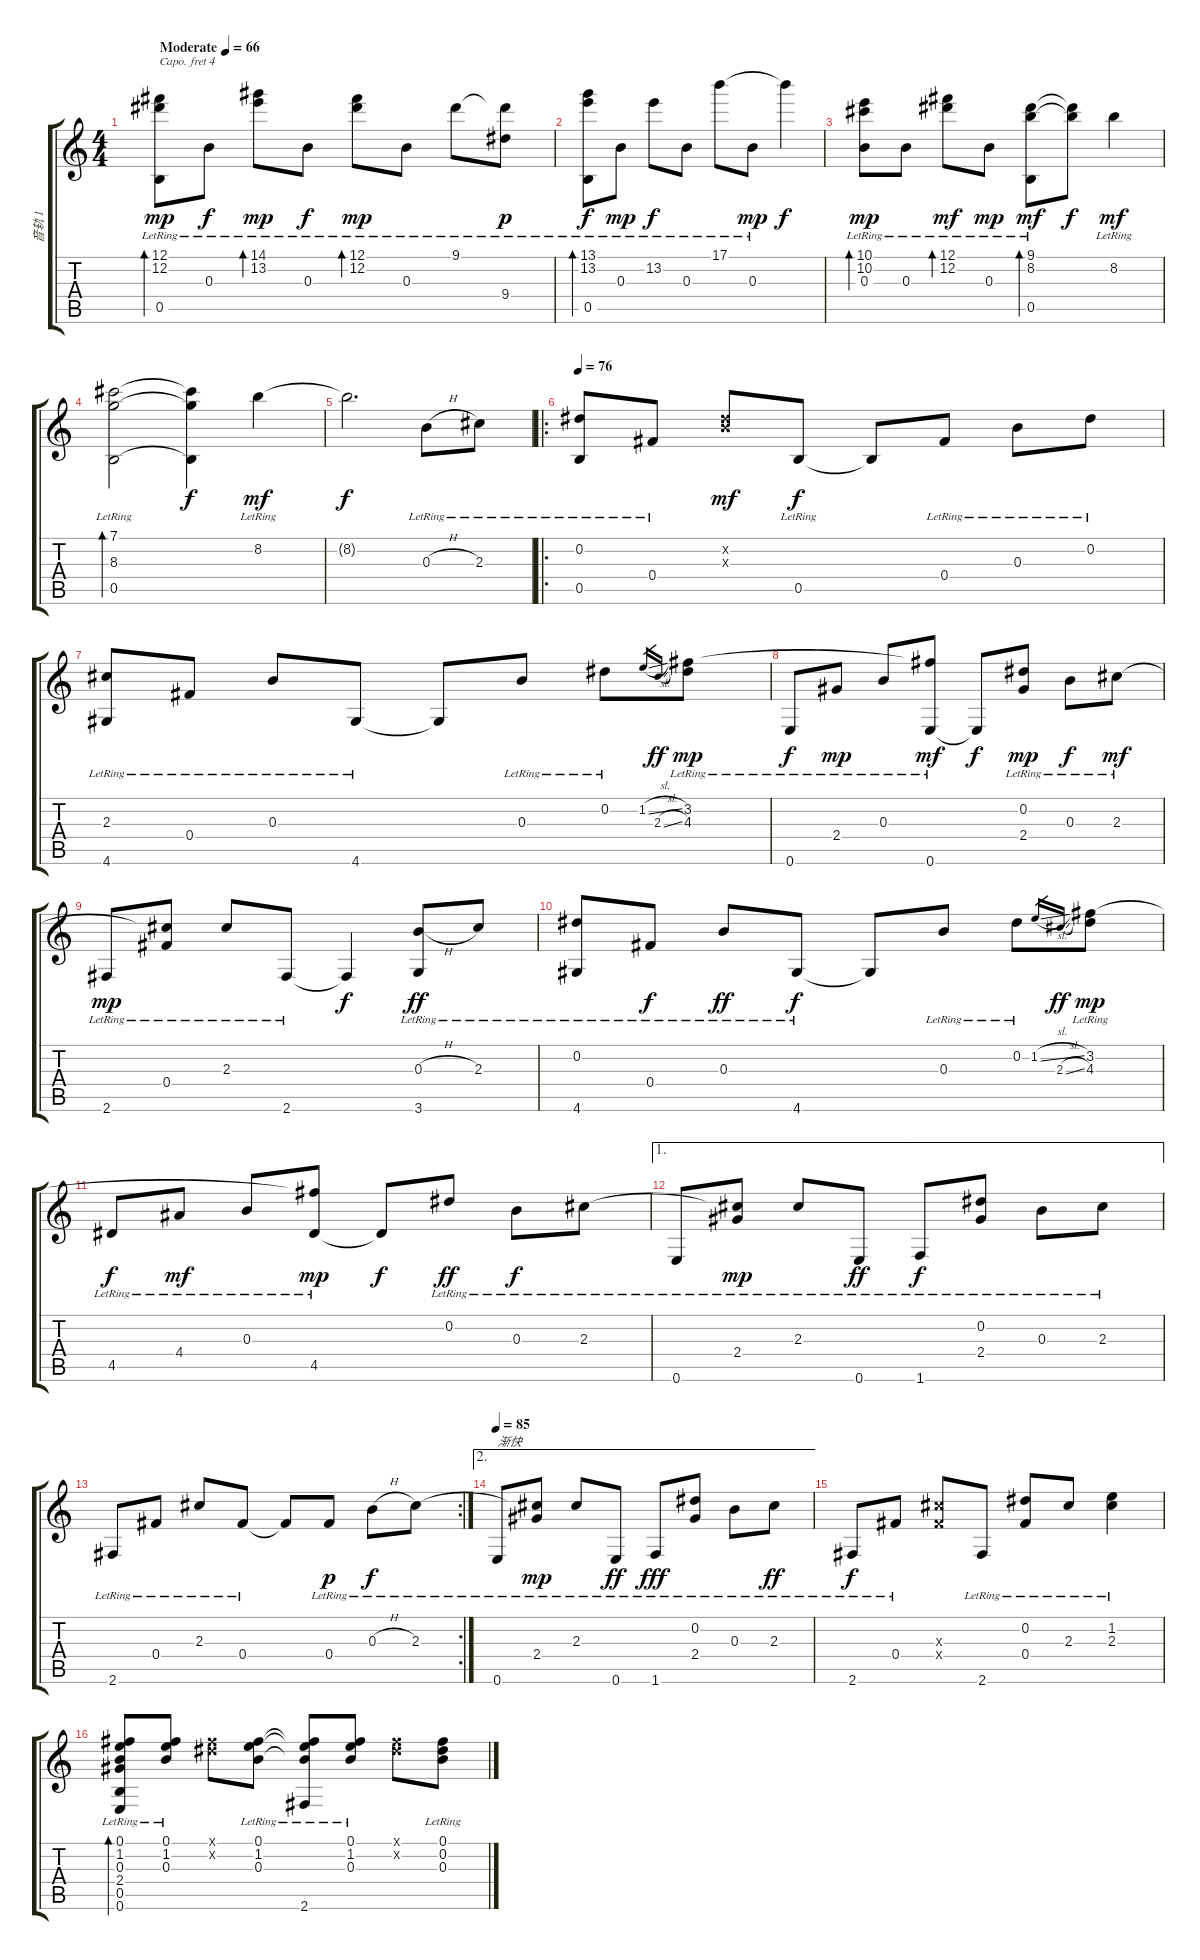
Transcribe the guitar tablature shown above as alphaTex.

\track ("音轨 1" "音轨 1") {instrument acousticguitarnylon}
\staff {score tabs}
\capo 4
\tuning (D4 B3 G3 D3 G2 C2) {hide}
\ts (4 4)
\tempo (66 "Moderate")
\clef g2
\ks c
(12.1{lr} 12.2{lr} 0.5{lr}).8{bd 240 dy mp instrument acousticguitarnylon} 0.3{lr}.8{dy f} (14.1{lr} 13.2{lr}).8{bd 480 dy mp} 0.3{lr}.8{dy f} (12.1{lr} 12.2{lr}).8{bd 480 dy mp} 0.3{lr}.8 9.1{lr}.8 (9.1{t} 9.4{lr}).8{dy p} |
(13.1{lr} 13.2{lr} 0.5{lr}).8{bd 240 dy f} 0.3{lr}.8{dy mp} 13.2{lr}.8{dy f} 0.3{lr}.8 17.1{lr}.8 0.3{lr}.8{dy mp} 17.1{t}.4{dy f} |
(10.1{lr} 10.2{lr} 0.3{lr}).8{bd 240 dy mp} 0.3{lr}.8 (12.1{lr} 12.2{lr}).8{bd 240 dy mf} 0.3{lr}.8{dy mp} (9.1{lr} 8.2{lr} 0.5{lr}).8{bd 240 dy mf} (9.1{t} 8.2{t}).8{dy f} 8.2{lr}.4{dy mf} |
(7.1{lr} 8.3{lr} 0.5{lr}).2{bd 480} (7.1{t} 8.3{t} 0.5{t}).4{dy f} 8.2{lr}.4{dy mf} |
8.2{t}.2{d dy f} 0.3{h lr}.8 2.3{lr}.8 |
\ro
\tempo 76
(0.2{lr} 0.5{lr}).8 0.4{lr}.8 (0.2{x} 0.3{x}).8{dy mf} 0.5{lr}.8{dy f} 0.5{t}.8 0.4{lr}.8 0.3{lr}.8 0.2{lr}.8 |
(2.3{lr} 4.6{lr}).8 0.4{lr}.8 0.3{lr}.8 4.6{lr}.8 4.6{t}.8 0.3{lr}.8 0.2{lr}.8 1.2{sl}.16{gr} 2.3{sl}.16{gr dy ff} (3.2{lr} 4.3).8{dy mp} |
0.6{lr}.8{dy f} 2.4{lr}.8{dy mp} 0.3{lr}.8 (3.2{t} 0.6{lr}).8{dy mf} 0.6{t}.8{dy f} (0.2{lr} 2.4).8{dy mp} 0.3{lr}.8{dy f} 2.3{lr}.8{dy mf} |
2.6{lr}.8{dy mp} (2.3{t} 0.4{lr}).8 2.3{lr}.8 2.6{lr}.8 2.6{t}.4{dy f} (0.3{h lr} 3.6{lr}).8{dy ff} 2.3{lr}.8 |
(0.2{lr} 4.6{lr}).8 0.4{lr}.8{dy f} 0.3{lr}.8{dy ff} 4.6{lr}.8{dy f} 4.6{t}.8 0.3{lr}.8 0.2{lr}.8 1.2{sl}.16{gr} 2.3{sl}.16{gr dy ff} (3.2{lr} 4.3{lr}).8{dy mp} |
4.5{lr}.8{dy f} 4.4{lr}.8{dy mf} 0.3{lr}.8 (3.2{t} 4.5{lr}).8{dy mp} 4.5{t}.8{dy f} 0.2{lr}.8{dy ff} 0.3{lr}.8{dy f} 2.3{lr}.8 |
\ae 1
0.6{lr}.8 (2.3{t} 2.4{lr}).8{dy mp} 2.3{lr}.8 0.6{lr}.8{dy ff} 1.6{lr}.8{dy f} (0.2{lr} 2.4{lr}).8 0.3{lr}.8 2.3{lr}.8 |
\rc 2
2.6{lr}.8 0.4{lr}.8 2.3{lr}.8 0.4{lr}.8 0.4{t}.8 0.4{lr}.8{dy p} 0.3{h lr}.8{dy f} 2.3{lr}.8 |
\ae 2
\tempo 85
0.6{lr}.8{txt "渐快"} (2.3{t} 2.4{lr}).8{dy mp} 2.3{lr}.8 0.6{lr}.8{dy ff} 1.6{lr}.8{dy fff} (0.2{lr} 2.4{lr}).8 0.3{lr}.8 2.3{lr}.8{dy ff} |
2.6{lr}.8{dy f} 0.4{lr}.8 (2.3{x} 0.4{x}).8 2.6{lr}.8 (0.2{lr} 0.4{lr}).8 2.3{lr}.8 (1.2{lr} 2.3{lr}).4 |
(0.1{lr} 1.2{lr} 0.3{lr} 2.4{lr} 0.5{lr} 0.6{lr}).8{bd 480} (0.1{lr} 1.2 0.3).8 (0.1{x} 0.2{x}).8 (0.1{lr} 1.2{lr} 0.3).8 (0.1{t} 1.2{t} 0.3{t} 2.6{lr}).8 (0.1{lr} 1.2{lr} 0.3{lr}).8 (0.1{x} 0.2{x}).8 (0.1{lr} 0.2{lr} 0.3{lr}).8
